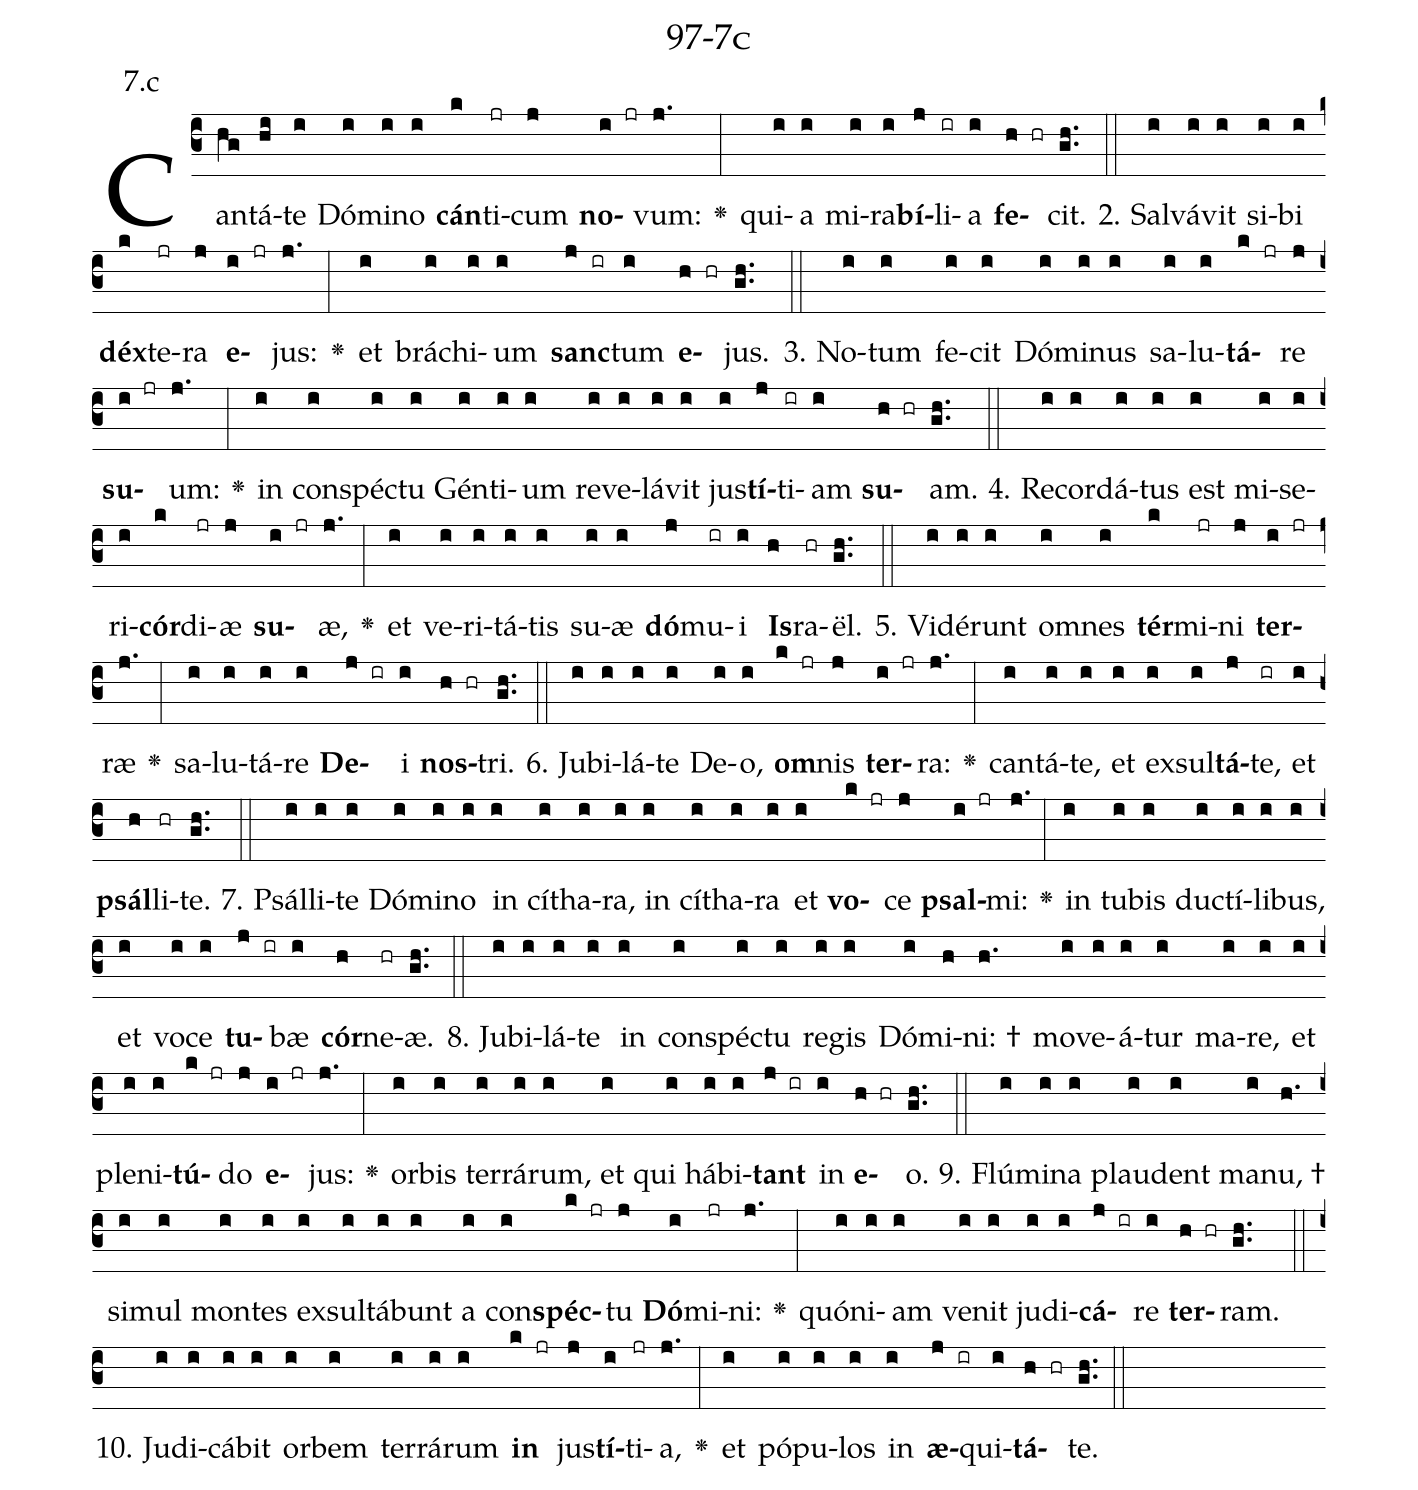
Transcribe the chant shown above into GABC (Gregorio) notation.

name: 97-7c;
annotation: 7.c;
%%
(c3)Can(hg)tá(hi)te(i) Dó(i)mi(i)no(i) <b>cán</b>(k)ti(jr)cum(j) <b>no</b>(i jr)vum:(j.) <v>\greheightstar</v>(:) qui(i)a(i) mi(i)ra(i)<b>bí</b>(j)li(ir)a(i) <b>fe</b>(h hr)cit.(gh..) (::)
2. Sal(i)vá(i)vit(i) si(i)bi(i) <b>déx</b>(k)te(jr)ra(j) <b>e</b>(i jr)jus:(j.) <v>\greheightstar</v>(:) et(i) brá(i)chi(i)um(i) <b>sanc</b>(j ir)tum(i) <b>e</b>(h hr)jus.(gh..) (::)
3. No(i)tum(i) fe(i)cit(i) Dó(i)mi(i)nus(i) sa(i)lu(i)<b>tá</b>(k jr)re(j) <b>su</b>(i jr)um:(j.) <v>\greheightstar</v>(:) in(i) con(i)spéc(i)tu(i) Gén(i)ti(i)um(i) re(i)ve(i)lá(i)vit(i) jus(i)<b>tí</b>(j)ti(ir)am(i) <b>su</b>(h hr)am.(gh..) (::)
4. Re(i)cor(i)dá(i)tus(i) est(i) mi(i)se(i)ri(i)<b>cór</b>(k)di(jr)æ(j) <b>su</b>(i jr)æ,(j.) <v>\greheightstar</v>(:) et(i) ve(i)ri(i)tá(i)tis(i) su(i)æ(i) <b>dó</b>(j)mu(ir)i(i) <b>Is</b>(h)ra(hr)ël.(gh..) (::)
5. Vi(i)dé(i)runt(i) om(i)nes(i) <b>tér</b>(k)mi(jr)ni(j) <b>ter</b>(i jr)ræ(j.) <v>\greheightstar</v>(:) sa(i)lu(i)tá(i)re(i) <b>De</b>(j ir)i(i) <b>nos</b>(h hr)tri.(gh..) (::)
6. Ju(i)bi(i)lá(i)te(i) De(i)o,(i) <b>om</b>(k jr)nis(j) <b>ter</b>(i jr)ra:(j.) <v>\greheightstar</v>(:) can(i)tá(i)te,(i) et(i) ex(i)sul(i)<b>tá</b>(j)te,(ir) et(i) <b>psál</b>(h)li(hr)te.(gh..) (::)
7. Psál(i)li(i)te(i) Dó(i)mi(i)no(i) in(i) cí(i)tha(i)ra,(i) in(i) cí(i)tha(i)ra(i) et(i) <b>vo</b>(k jr)ce(j) <b>psal</b>(i jr)mi:(j.) <v>\greheightstar</v>(:) in(i) tu(i)bis(i) duc(i)tí(i)li(i)bus,(i) et(i) vo(i)ce(i) <b>tu</b>(j ir)bæ(i) <b>cór</b>(h)ne(hr)æ.(gh..) (::)
8. Ju(i)bi(i)lá(i)te(i) in(i) con(i)spéc(i)tu(i) re(i)gis(i) Dó(i)mi(h)ni: †(h.) mo(i)ve(i)á(i)tur(i) ma(i)re,(i) et(i) ple(i)ni(i)<b>tú</b>(k jr)do(j) <b>e</b>(i jr)jus:(j.) <v>\greheightstar</v>(:) or(i)bis(i) ter(i)rá(i)rum,(i) et(i) qui(i) há(i)bi(i)<b>tant</b>(j ir) in(i) <b>e</b>(h hr)o.(gh..) (::)
9. Flú(i)mi(i)na(i) plau(i)dent(i) ma(i)nu, †(h.) si(i)mul(i) mon(i)tes(i) ex(i)sul(i)tá(i)bunt(i) a(i) con(i)<b>spéc</b>(k jr)tu(j) <b>Dó</b>(i)mi(jr)ni:(j.) <v>\greheightstar</v>(:) quón(i)i(i)am(i) ve(i)nit(i) ju(i)di(i)<b>cá</b>(j ir)re(i) <b>ter</b>(h hr)ram.(gh..) (::)
10. Ju(i)di(i)cá(i)bit(i) or(i)bem(i) ter(i)rá(i)rum(i) <b>in</b>(k jr) jus(j)<b>tí</b>(i)ti(jr)a,(j.) <v>\greheightstar</v>(:) et(i) pó(i)pu(i)los(i) in(i) <b>æ</b>(j ir)qui(i)<b>tá</b>(h hr)te.(gh..) (::)
